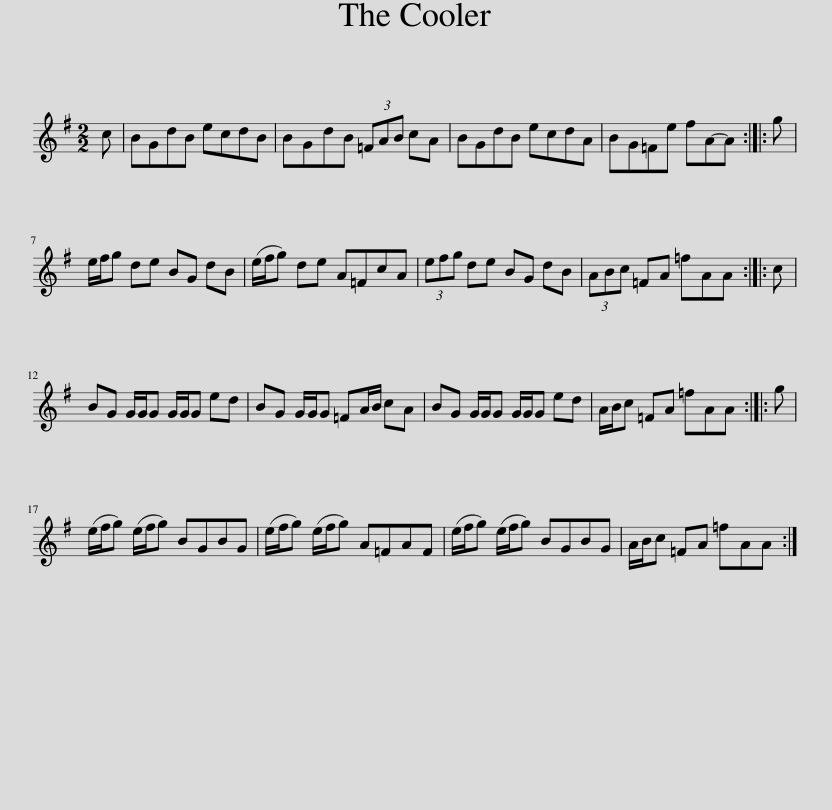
X:1
L:1/8
M:2/2
I:linebreak $
K:G
V:1 treble
V:1
 c | BGdB ecdB | BGdB (3=FAB cA | BGdB ecdA | BG=Fe fA-A :: %5
 g |$ e/f/g de BG dB | (e/f/g) de A=FcA | (3efg de BG dB | (3ABc =FA =fAA :: %10
 c |$ BG G/G/G G/G/G ed | BG G/G/G =FA/B/ cA | BG G/G/G G/G/G ed | A/B/c =FA =fAA :: %15
 g |$ (e/f/g) (e/f/g) BGBG | (e/f/g) (e/f/g) A=FAF | (e/f/g) (e/f/g) BGBG | A/B/c =FA =fAA :| %20
